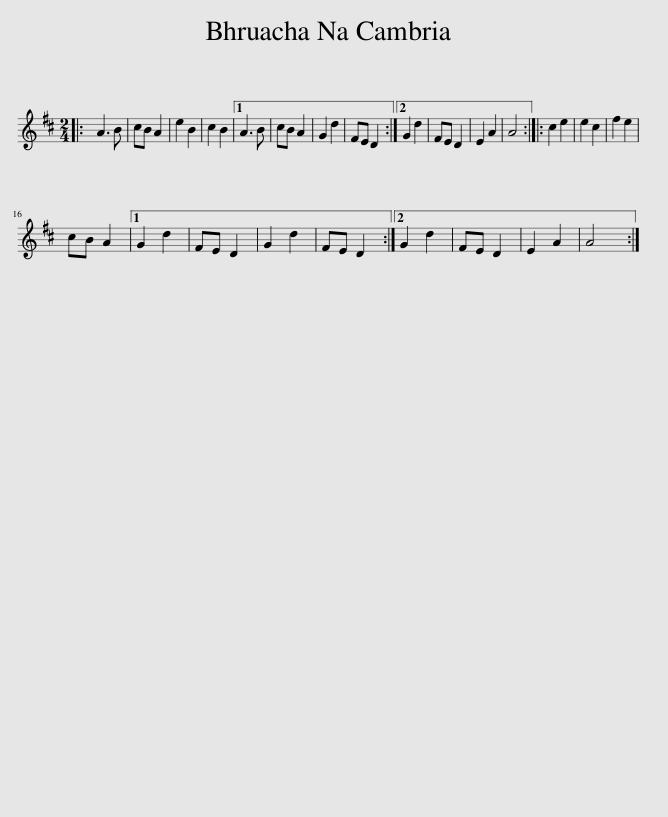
X:1
L:1/8
M:2/4
I:linebreak $
K:D
V:1 treble
V:1
|: A3 B | cB A2 | e2 B2 | c2 B2 |1 A3 B | %5
 cB A2 | G2 d2 | FE D2 :|2 G2 d2 | FE D2 | %10
 E2 A2 | A4 :: c2 e2 | e2 c2 | f2 e2 |$ %15
 cB A2 |1 G2 d2 | FE D2 | G2 d2 | FE D2 :|2 %20
 G2 d2 | FE D2 | E2 A2 | A4 :| %24
